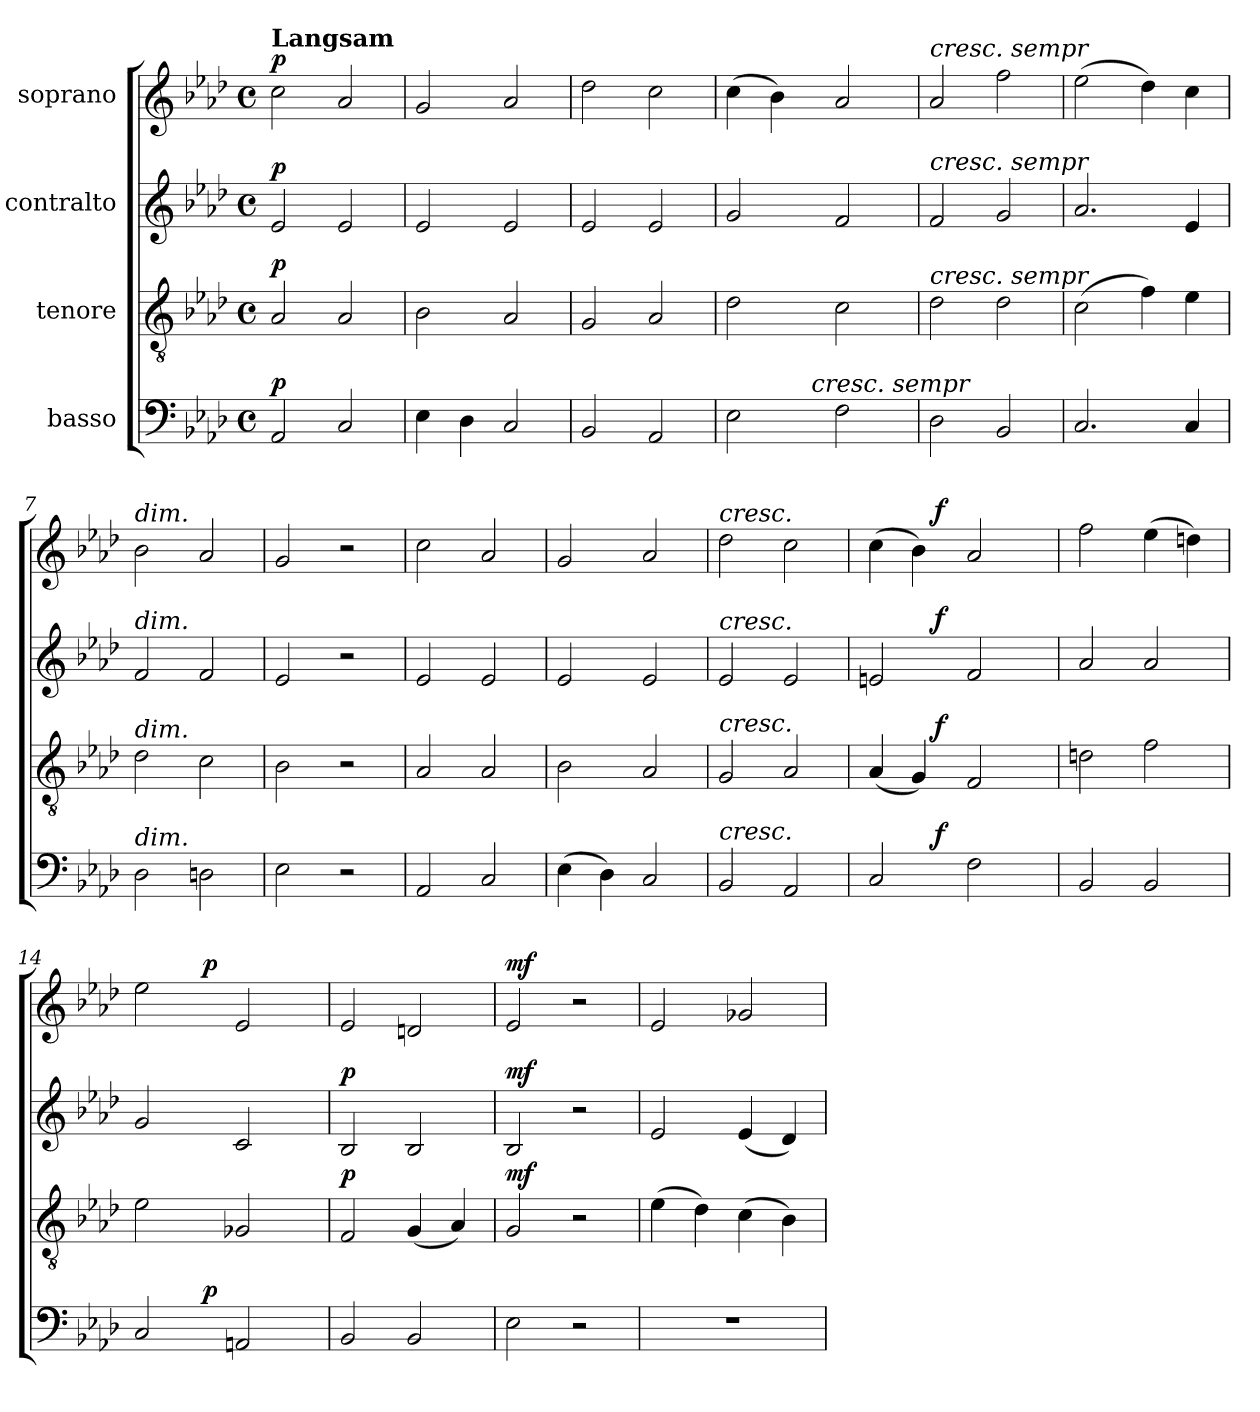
**kern	**dynam	**kern	**dynam	**kern	**dynam	**kern	**dynam
*part4	*part4	*part3	*part3	*part2	*part2	*part1	*part1
*staff4	*staff4	*staff3	*staff3	*staff2	*staff2	*staff1	*staff1
*I"basso	*	*I"tenore	*	*I"contralto	*	*I"soprano	*
*clefF4	*	*clefGv2	*	*clefG2	*	*clefG2	*
*k[b-e-a-d-]	*	*k[b-e-a-d-]	*	*k[b-e-a-d-]	*	*k[b-e-a-d-]	*
*A-:	*	*A-:	*	*A-:	*	*A-:	*
*M4/4	*	*M4/4	*	*M4/4	*	*M4/4	*
*met(c)	*	*met(c)	*	*met(c)	*	*met(c)	*
=1	=1	=1	=1	=1	=1	=1	=1
!	!	!	!	!	!	!LO:TX:a:B:t=Langsam	!
!	!LO:DY:a	!	!LO:DY:a	!	!LO:DY:a	!	!LO:DY:a
2AA-/	p	2A-/	p	2e-/	p	2cc\	p
2C/	.	2A-/	.	2e-/	.	2a-/	.
=2	=2	=2	=2	=2	=2	=2	=2
4E-\	.	2B-\	.	2e-/	.	2g/	.
4D-\	.	.	.	.	.	.	.
2C/	.	2A-/	.	2e-/	.	2a-/	.
=3	=3	=3	=3	=3	=3	=3	=3
2BB-/	.	2G/	.	2e-/	.	2dd-\	.
2AA-/	.	2A-/	.	2e-/	.	2cc\	.
=4	=4	=4	=4	=4	=4	=4	=4
*^	*	*	*	*	*	*	*
2E-\	4ryy	.	2d-\	.	2g/	.	(>4cc\	.
.	8ryy	.	.	.	.	.	4b-\)	.
.	32ryy	.	.	.	.	.	.	.
!	!LO:TX:a:i:t=cresc. sempr	!	!	!	!	!	!	!
.	2ryy	.	.	.	.	.	.	.
2F\	.	.	2c\	.	2f/	.	2a-/	.
.	16.ryy	.	.	.	.	.	.	.
=5	=5	=5	=5	=5	=5	=5	=5	=5
!	!	!	!	!	!	!	!LO:TX:a:i:t=cresc. sempr	!
!	!	!	!	!	!LO:TX:a:i:t=cresc. sempr	!	!	!
!	!	!	!LO:TX:a:i:t=cresc. sempr	!	!	!	!	!
*v	*v	*	*	*	*	*	*	*
2D-\	.	2d-\	.	2f/	.	2a-/	.
2BB-/	.	2d-\	.	2g/	.	2ff\	.
=6	=6	=6	=6	=6	=6	=6	=6
2.C/	.	(>2c\	.	2.a-/	.	(>2ee-\	.
.	.	4f\)	.	.	.	4dd-\)	.
4C/	.	4e-\	.	4e-/	.	4cc\	.
=7	=7	=7	=7	=7	=7	=7	=7
!	!	!	!	!	!	!LO:TX:a:i:t=dim.	!
!	!	!	!	!LO:TX:a:i:t=dim.	!	!	!
!	!	!LO:TX:a:i:t=dim.	!	!	!	!	!
!LO:TX:a:i:t=dim.	!	!	!	!	!	!	!
2D-\	.	2d-\	.	2f/	.	2b-\	.
2Dn\	.	2c\	.	2f/	.	2a-/	.
=8	=8	=8	=8	=8	=8	=8	=8
2E-\	.	2B-\	.	2e-/	.	2g/	.
2r	.	2r	.	2r	.	2r	.
!!LO:LB:g=z
=9	=9	=9	=9	=9	=9	=9	=9
2AA-/	.	2A-/	.	2e-/	.	2cc\	.
2C/	.	2A-/	.	2e-/	.	2a-/	.
=10	=10	=10	=10	=10	=10	=10	=10
(>4E-\	.	2B-\	.	2e-/	.	2g/	.
4D-\)	.	.	.	.	.	.	.
2C/	.	2A-/	.	2e-/	.	2a-/	.
=11	=11	=11	=11	=11	=11	=11	=11
!	!	!	!	!	!	!LO:TX:a:i:t=cresc.	!
!	!	!	!	!LO:TX:a:i:t=cresc.	!	!	!
!	!	!LO:TX:a:i:t=cresc.	!	!	!	!	!
!LO:TX:a:i:t=cresc.	!	!	!	!	!	!	!
2BB-/	.	2G/	.	2e-/	.	2dd-\	.
2AA-/	.	2A-/	.	2e-/	.	2cc\	.
=12	=12	=12	=12	=12	=12	=12	=12
*^	*	*^	*	*^	*	*^	*
2C/	4ryy	.	(<4A-/	4ryy	.	2en/	4ryy	.	(>4cc\	4ryy	.
.	16.ryy	.	4G/)	16.ryy	.	.	16.ryy	.	4b-\)	16.ryy	.
!	!	!LO:DY:a	!	!	!LO:DY:a	!	!	!LO:DY:a	!	!	!LO:DY:a
.	2ryy	f	.	2ryy	f	.	2ryy	f	.	2ryy	f
2F\	.	.	2F/	.	.	2f/	.	.	2a-/	.	.
.	8ryy	.	.	8ryy	.	.	8ryy	.	.	8ryy	.
.	32ryy	.	.	32ryy	.	.	32ryy	.	.	32ryy	.
*v	*v	*	*	*	*	*v	*v	*	*v	*v	*
*	*	*v	*v	*	*	*	*	*
=13	=13	=13	=13	=13	=13	=13	=13
2BB-/	.	2dn\	.	2a-/	.	2ff\	.
2BB-/	.	2f\	.	2a-/	.	(>4ee-\	.
.	.	.	.	.	.	4ddn\)	.
=14	=14	=14	=14	=14	=14	=14	=14
*^	*	*	*	*	*	*^	*
2C/	4ryy	.	2e-\	.	2g/	.	2ee-\	4ryy	.
.	16.ryy	.	.	.	.	.	.	16.ryy	.
!	!	!LO:DY:a	!	!	!	!	!	!	!LO:DY:a
.	2ryy	p	.	.	.	.	.	2ryy	p
2AAn/	.	.	2G-X/	.	2c/	.	2e-/	.	.
.	8ryy	.	.	.	.	.	.	8ryy	.
.	32ryy	.	.	.	.	.	.	32ryy	.
=15	=15	=15	=15	=15	=15	=15	=15	=15	=15
!	!	!	!	!LO:DY:a	!	!LO:DY:a	!	!	!
*v	*v	*	*	*	*	*	*v	*v	*
2BB-/	.	2F/	p	2B-/	p	2e-/	.
2BB-/	.	(<4G/	.	2B-/	.	2dn/	.
.	.	4A-/)	.	.	.	.	.
=16	=16	=16	=16	=16	=16	=16	=16
!	!	!	!LO:DY:a	!	!LO:DY:a	!	!LO:DY:a
2E-\	.	2G/	mf	2B-/	mf	2e-/	mf
2r	.	2r	.	2r	.	2r	.
!!LO:LB:g=z
=17	=17	=17	=17	=17	=17	=17	=17
1r	.	(>4e-\	.	2e-/	.	2e-/	.
.	.	4d-\)	.	.	.	.	.
.	.	(>4c\	.	(<4e-/	.	2g-X/	.
.	.	4B-\)	.	4d-/)	.	.	.
=	=	=	=	=	=	=	=
*-	*-	*-	*-	*-	*-	*-	*-
